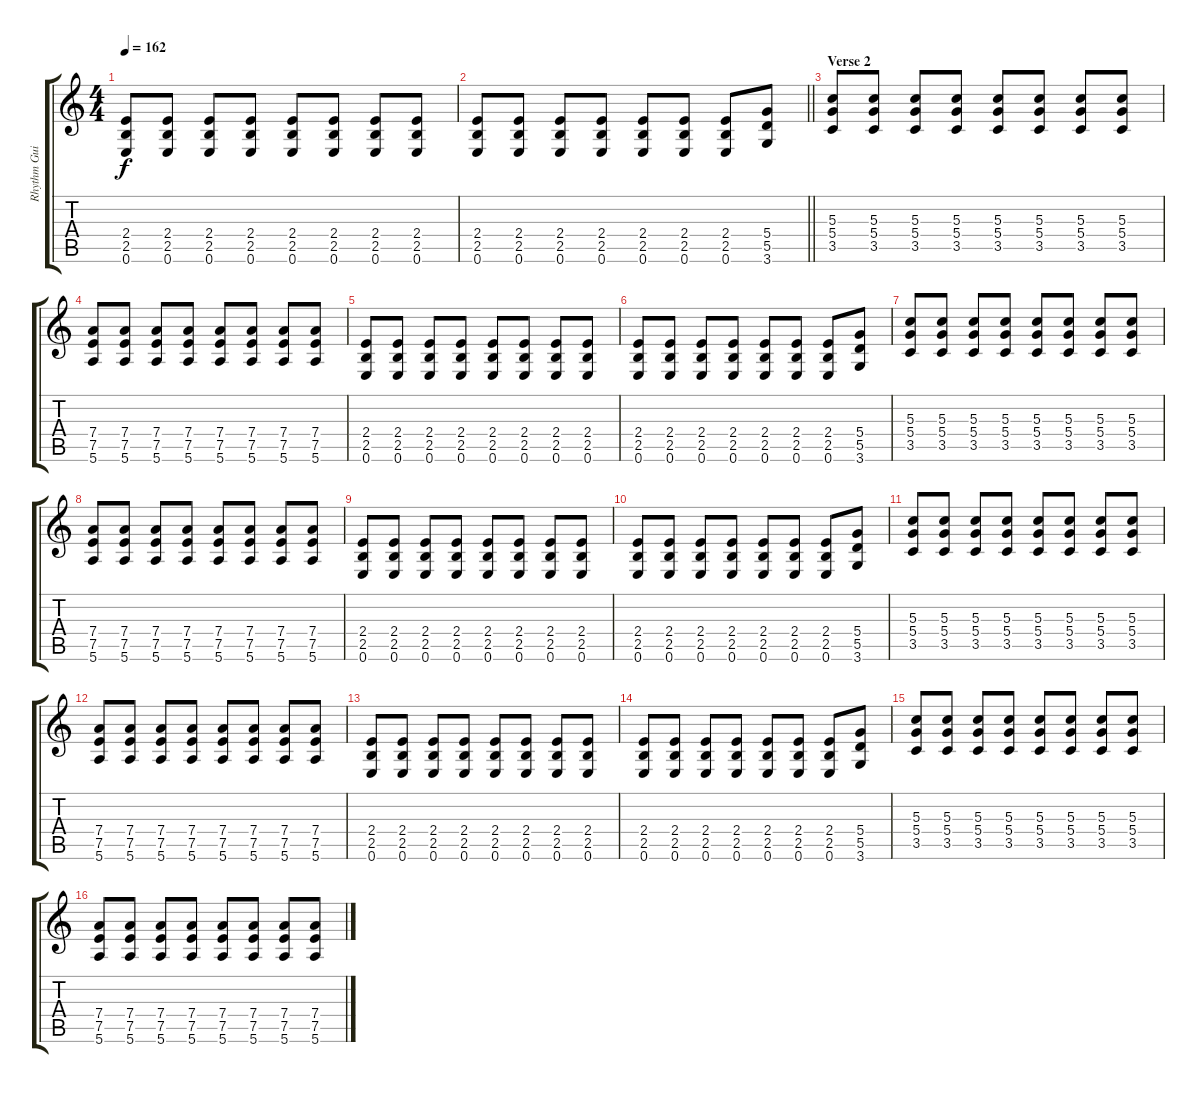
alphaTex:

\track ("Rhythm Guitar [Josh Homme]" "Rhythm Gui") {instrument overdrivenguitar}
\staff {score tabs}
\tuning (E4 B3 G3 D3 A2 E2) {hide}
\ts (4 4)
\tempo 162
\clef g2
\ks c
(2.4 2.5 0.6).8{dy f} (2.4 2.5 0.6).8 (2.4 2.5 0.6).8 (2.4 2.5 0.6).8 (2.4 2.5 0.6).8 (2.4 2.5 0.6).8 (2.4 2.5 0.6).8 (2.4 2.5 0.6).8 |
\barLineRight lightlight
(2.4 2.5 0.6).8 (2.4 2.5 0.6).8 (2.4 2.5 0.6).8 (2.4 2.5 0.6).8 (2.4 2.5 0.6).8 (2.4 2.5 0.6).8 (2.4 2.5 0.6).8 (5.4 5.5 3.6).8 |
\section ("" "Verse 2")
(5.3 5.4 3.5).8 (5.3 5.4 3.5).8 (5.3 5.4 3.5).8 (5.3 5.4 3.5).8 (5.3 5.4 3.5).8 (5.3 5.4 3.5).8 (5.3 5.4 3.5).8 (5.3 5.4 3.5).8 |
(7.4 7.5 5.6).8 (7.4 7.5 5.6).8 (7.4 7.5 5.6).8 (7.4 7.5 5.6).8 (7.4 7.5 5.6).8 (7.4 7.5 5.6).8 (7.4 7.5 5.6).8 (7.4 7.5 5.6).8 |
(2.4 2.5 0.6).8 (2.4 2.5 0.6).8 (2.4 2.5 0.6).8 (2.4 2.5 0.6).8 (2.4 2.5 0.6).8 (2.4 2.5 0.6).8 (2.4 2.5 0.6).8 (2.4 2.5 0.6).8 |
(2.4 2.5 0.6).8 (2.4 2.5 0.6).8 (2.4 2.5 0.6).8 (2.4 2.5 0.6).8 (2.4 2.5 0.6).8 (2.4 2.5 0.6).8 (2.4 2.5 0.6).8 (5.4 5.5 3.6).8 |
(5.3 5.4 3.5).8 (5.3 5.4 3.5).8 (5.3 5.4 3.5).8 (5.3 5.4 3.5).8 (5.3 5.4 3.5).8 (5.3 5.4 3.5).8 (5.3 5.4 3.5).8 (5.3 5.4 3.5).8 |
(7.4 7.5 5.6).8 (7.4 7.5 5.6).8 (7.4 7.5 5.6).8 (7.4 7.5 5.6).8 (7.4 7.5 5.6).8 (7.4 7.5 5.6).8 (7.4 7.5 5.6).8 (7.4 7.5 5.6).8 |
(2.4 2.5 0.6).8 (2.4 2.5 0.6).8 (2.4 2.5 0.6).8 (2.4 2.5 0.6).8 (2.4 2.5 0.6).8 (2.4 2.5 0.6).8 (2.4 2.5 0.6).8 (2.4 2.5 0.6).8 |
(2.4 2.5 0.6).8 (2.4 2.5 0.6).8 (2.4 2.5 0.6).8 (2.4 2.5 0.6).8 (2.4 2.5 0.6).8 (2.4 2.5 0.6).8 (2.4 2.5 0.6).8 (5.4 5.5 3.6).8 |
(5.3 5.4 3.5).8 (5.3 5.4 3.5).8 (5.3 5.4 3.5).8 (5.3 5.4 3.5).8 (5.3 5.4 3.5).8 (5.3 5.4 3.5).8 (5.3 5.4 3.5).8 (5.3 5.4 3.5).8 |
(7.4 7.5 5.6).8 (7.4 7.5 5.6).8 (7.4 7.5 5.6).8 (7.4 7.5 5.6).8 (7.4 7.5 5.6).8 (7.4 7.5 5.6).8 (7.4 7.5 5.6).8 (7.4 7.5 5.6).8 |
(2.4 2.5 0.6).8 (2.4 2.5 0.6).8 (2.4 2.5 0.6).8 (2.4 2.5 0.6).8 (2.4 2.5 0.6).8 (2.4 2.5 0.6).8 (2.4 2.5 0.6).8 (2.4 2.5 0.6).8 |
(2.4 2.5 0.6).8 (2.4 2.5 0.6).8 (2.4 2.5 0.6).8 (2.4 2.5 0.6).8 (2.4 2.5 0.6).8 (2.4 2.5 0.6).8 (2.4 2.5 0.6).8 (5.4 5.5 3.6).8 |
(5.3 5.4 3.5).8 (5.3 5.4 3.5).8 (5.3 5.4 3.5).8 (5.3 5.4 3.5).8 (5.3 5.4 3.5).8 (5.3 5.4 3.5).8 (5.3 5.4 3.5).8 (5.3 5.4 3.5).8 |
(7.4 7.5 5.6).8 (7.4 7.5 5.6).8 (7.4 7.5 5.6).8 (7.4 7.5 5.6).8 (7.4 7.5 5.6).8 (7.4 7.5 5.6).8 (7.4 7.5 5.6).8 (7.4 7.5 5.6).8
